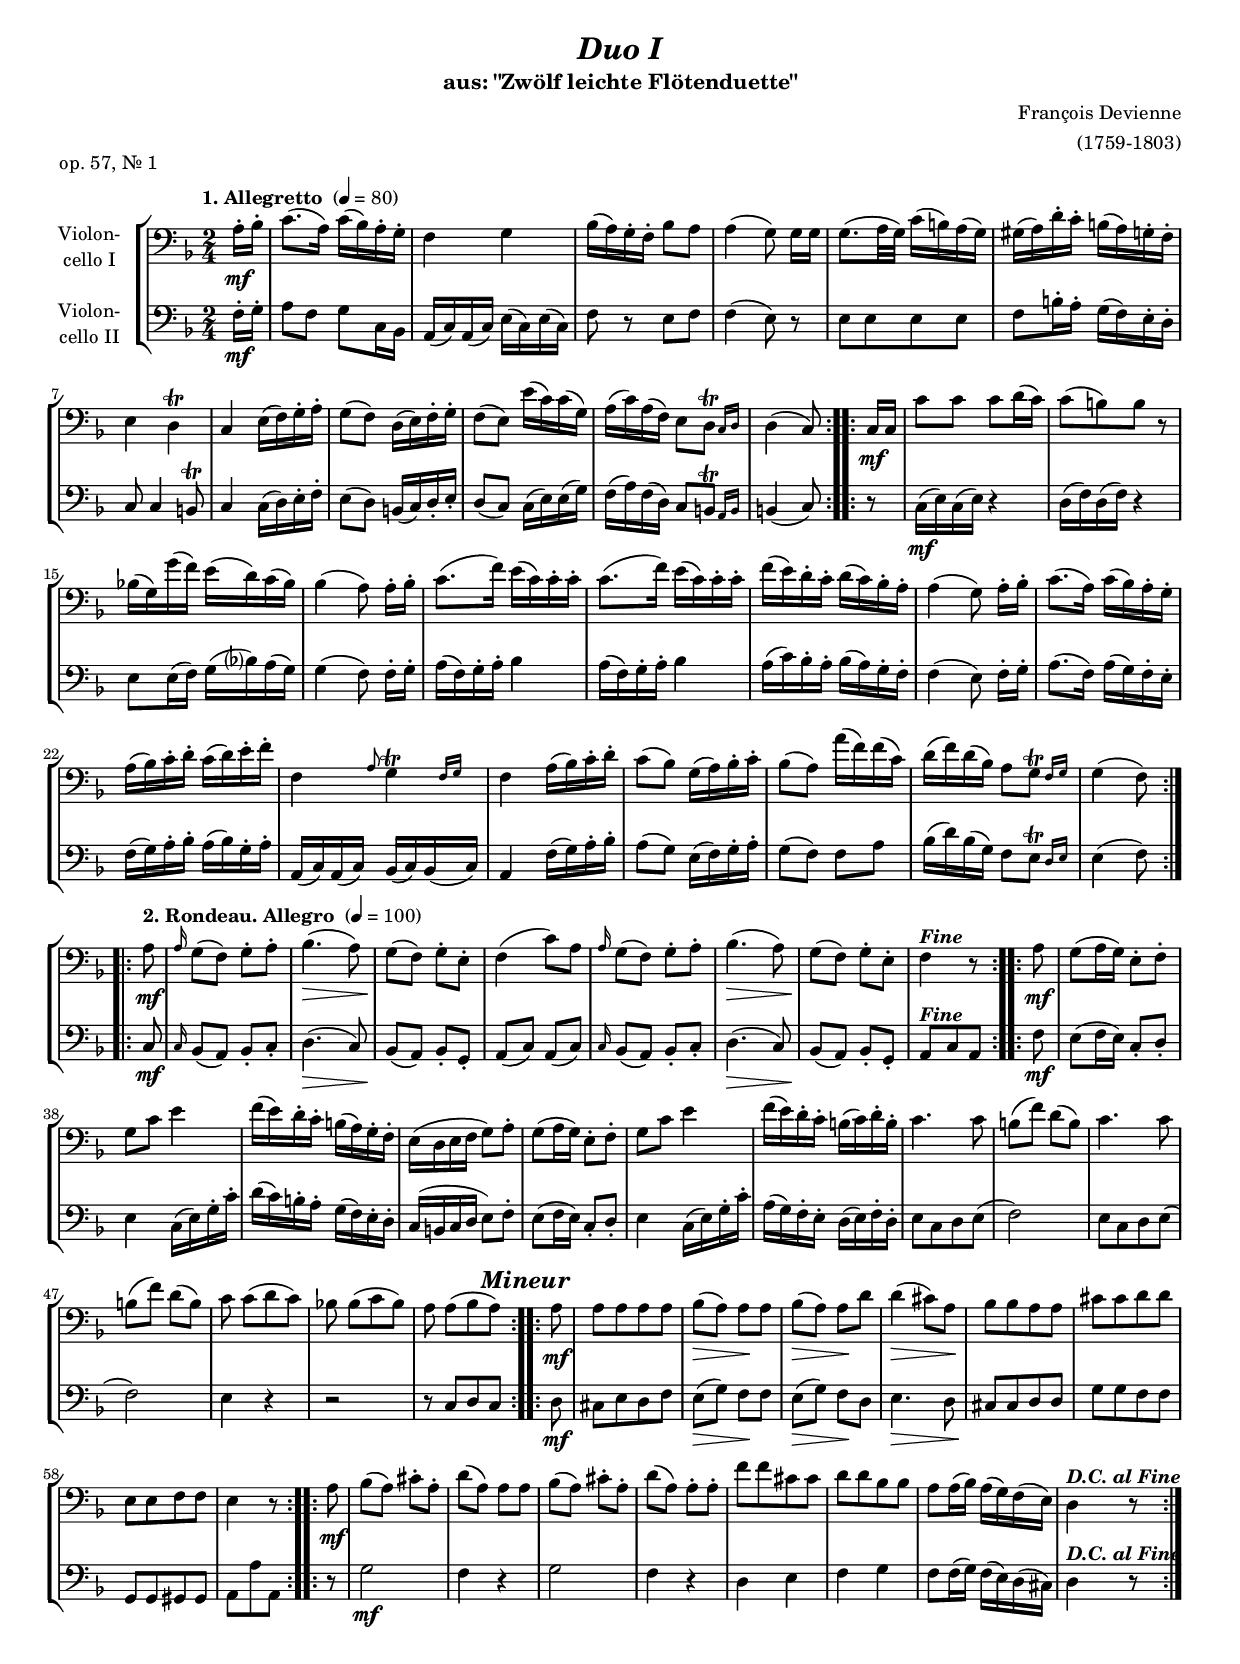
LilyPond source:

\version "2.14.2"
\include "deutsch.ly"

#(set-global-staff-size 16.5)

\header {
  title     = \markup \bold \italic "Duo I"
  subtitle  = "aus: \"Zwölf leichte Flötenduette\""
  composer =  "François Devienne"
  arranger  = "(1759-1803)"
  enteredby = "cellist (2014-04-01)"
  piece     = "op. 57, Nr. 1"
}

voiceconsts = {
  \clef "bass"
  \key c \major
  \time 2/4
  %\numericTimeSignature
  \compressFullBarRests
}

mihi = "clarinet"
milo = "bassoon"

introa = {        \tempo "1. Allegretto " 4=80 }
introb = { \break \tempo "2. Rondeau. Allegro " 4=100 }

dcaf = \markup \bold \italic "D.C. al Fine"
fine = \markup \bold \italic "Fine"

mineur = \mark \markup \bold \italic "Mineur"

va = \relative c'' {
  \voiceconsts

  \introa
  \repeat volta 2 {
    \partial 8 e16-.\mf f-.
    g8.( e16) g( f) e-. d-.
    c4 d
    f16( e) d-. c-. f8 e
    e4( d8) d16[ d]
    d8.( e32 d) g16( fis) e( d)

    dis( e) a-. g-. fis( e) d-. c-.
    h4 a\trill
    g h16( c) d-. e-.
    d8( c) a16( h) c-. d-.
    c8( h) h'16( g) g( d)
    e( g) e( c) h8 \afterGrace a\trill { g16[ a] }
    a4( g8)
  }

  \repeat volta 2 {
    \partial 8 g16\mf g
    g'8 g g a16( g)

    g8[( fis) fis] r
    f!16( d) d'( c) h( a) g( f)
    f4( e8) e16[-. f]-.
    g8.( c16) h( g) g-. g-.
    g8.( c16) h( g) g-. g-.
    c( h) a-. g-. a( g) f-. e-.
    e4( d8) e16[-. f]-.
    g8.( e16) g( f) e-. d-.

    e( f) g-. a-. g( a) h-. c-.
    c,4 \grace e8 \afterGrace d4\trill { c16[ d] }
    c4 e16( f) g-. a-.
    g8( f) d16( e) f-. g-.
    f8( e) e'16( c) c( g)
    a( c) a( f) e8 \afterGrace d\trill { c16[ d] }
    d4( c8)
  }

  \introb
  \repeat volta 2 {
    \partial 8 e\mf
    \grace e16 d8( c) d-. e-.
    f4.(\> e8)
    d(\! c) d-. h-.
    c4( g'8) e
    \grace e16 d8( c) d-. e-.
    f4.(\> e8)
    d(\! c) d-. h-.
    c4^\fine r8
  }
  \repeat volta 2 {
    \partial 8 e8\mf
    d( e16 d) h8-. c-.

    d g h4
    c16( h) a-. g-. fis( e) d-. c-.
    h( a h c d8) e-.
    d( e16 d) h8-. c-.
    d g h4
    c16( h) a-. g-. fis( g) a-. fis-.
    g4. g8
    fis( c') a( fis)
    g4. g8

    fis( c') a( fis)
    g g[( a g)]
    f! f[( g f)]
    e e[( f e)]
  } \mineur
  \repeat volta 2 {
    \partial 8 e\mf
    e[ e e e]
    f(\> e) e\! e
    f(\> e) e\! a
    a4(\> gis8) e\!
    f[ f e e]
    gis[ gis a a]

    h,[ h c c]
    h4 r8
  }
  \repeat volta 2 {
    \partial 8 e\mf
    f( e) gis-. e-.
    a( e) e e
    f( e) gis-. e-.
    a( e) e-. e-.
    c'[ c gis gis]
    a[ a f f]
    e e16( f) e( d) c( h)
    a4^\dcaf r8
  }
}

vb = \relative c'' {
  \voiceconsts

  \introa
  \repeat volta 2 {
    \partial 8 c16-.\mf d-.
    e8 c d g,16 f
    e( g) e( g) h( g) h( g)
    c8 r h c
    c4( h8) r
    h[ h h h]

    c fis16-. e-. d( c) h-. a-.
    g8 g4 fis8\trill
    g4 g16( a) h-. c-.
    h8( a) fis16( g) a-. h-.
    a8( g) g16( h) h( d)
    c( e) c( a) g8 \afterGrace fis\trill { e16[ fis] }
    fis4( g8)
  }

  \repeat volta 2 {
    \partial 8 r
    g16(\mf h) g( h) r4

    a16( c) a( c) r4
    h8 h16( c) d( f?) e( d)
    d4( c8) c16[-. d]-.
    e( c) d-. e-. f4
    e16( c) d-. e-. f4
    e16( g) f-. e-. f( e) d-. c-.
    c4( h8) c16[-. d]-.
    e8.( c16) e( d) c-. h-.

    c( d) e-. f-. e( f) d-. e-.
    e,( g) e( g) f( g) f( g)
    e4 c'16( d) e-. f-.
    e8( d) h16( c) d-. e-.
    d8( c) c e
    f16( a) f( d) c8 \afterGrace h\trill { a16[ h] }
    h4( c8)
  }

  \introb
  \repeat volta 2 {
    \partial 8 g\mf
    \grace g16 f8( e) f-. g-.
    a4.(\> g8)
    f(\! e) f-. d-.
    e( g) e( g)
    \grace g16 f8( e) f-. g-.
    a4.(\> g8)
    f(\! e) f-. d-.
    e[^\fine g e]
  }
  \repeat volta 2 {
    \partial 8 c'\mf
    h( c16 h) g8-. a-.

    h4 g16( h) d-. g-.
    a( g) fis-. e-. d( c) h-. a-.
    g( fis g a h8) c-.
    h( c16 h) g8-. a-.
    h4 g16( h) d-. g-.
    e( d) c-. h-. a( h) c-. a-.
    h8[ g a h](
    c2)
    h8[ g a h](

    c2)
    h4 r
    r2
    r8 g[ a g]
  } \mineur
  \repeat volta 2 {
    \partial 8 a\mf
    gis[ h a c]
    h(\> d) c\! c
    h(\> d) c\! a
    h4.\> a8
    gis[\! gis a a]
    d[ d c c]

    d,[ d dis dis]
    e[ e' e,]
  }
  \repeat volta 2 {
    \partial 8 r
    d'2\mf
    c4 r
    d2
    c4 r
    a h
    c d
    c8 c16( d) c( h) a( gis)
    a4^\dcaf r8
  }
}


music = \new StaffGroup <<
      \new Staff {
	\set Staff.midiInstrument = \mihi
	\set Staff.instrumentName = \markup \center-column { "Violon-" "cello I" }
	\transpose c f,, { \va }
      }

      \new Staff {
	\set Staff.midiInstrument = \milo
	\set Staff.instrumentName = \markup \center-column { "Violon-" "cello II" }
	\transpose c f,, { \vb }
      }
>>

\book {
  \score {
    \music
    \layout {}
  }

  \score {
    \unfoldRepeats \music

    \midi {
      \context {
        \Score
      }
    }
  }
}
